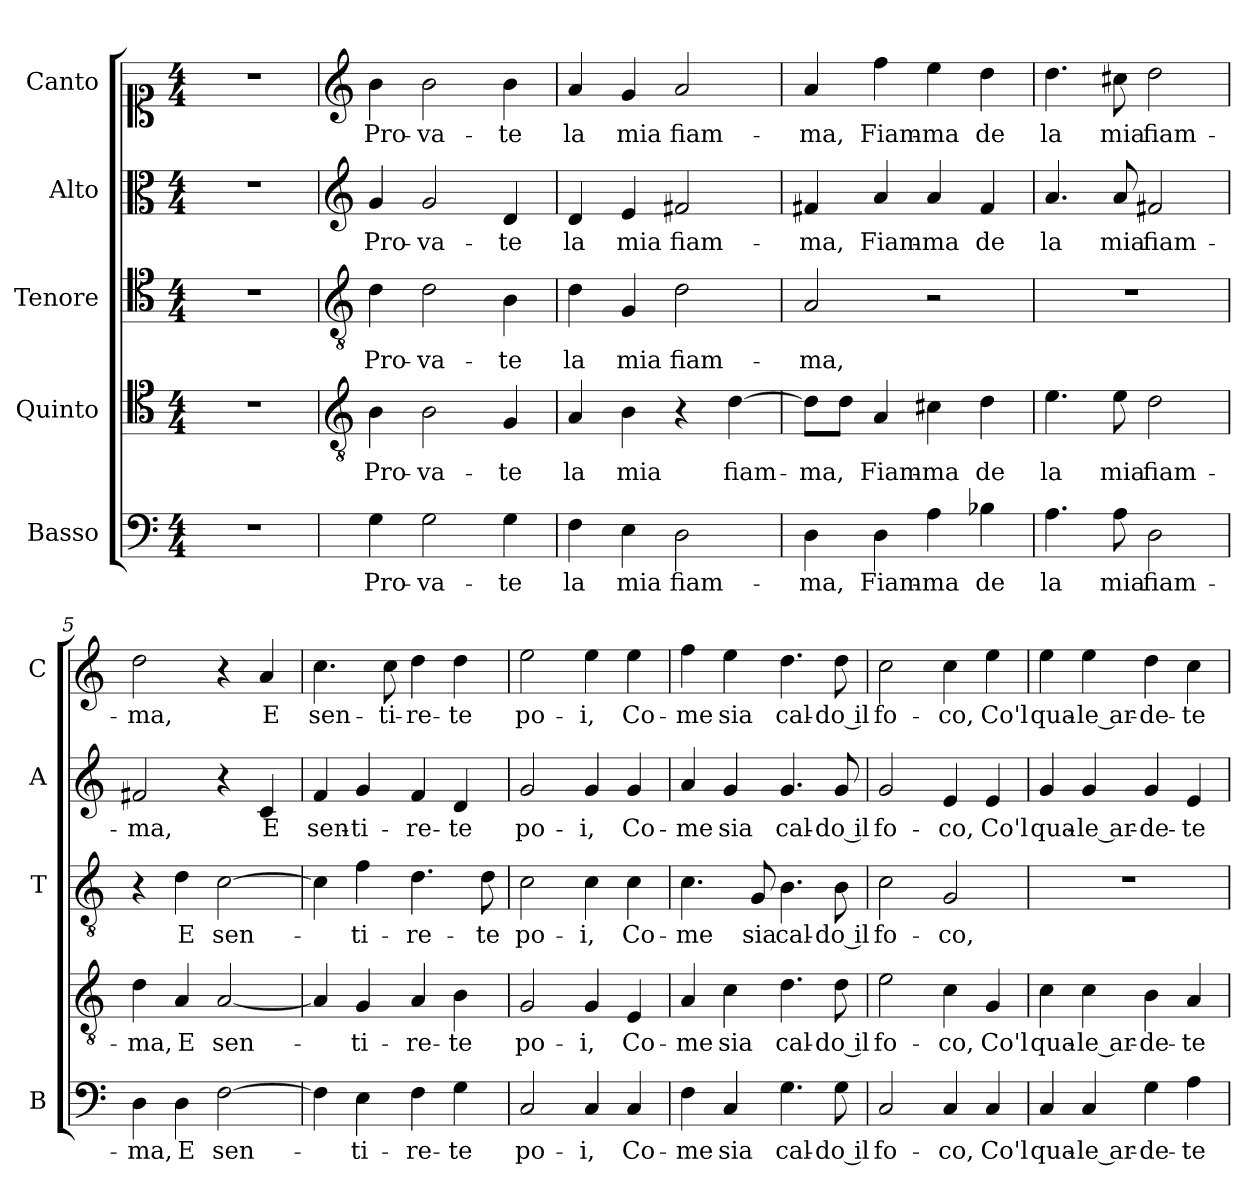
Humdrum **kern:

**kern	**text	**kern	**text	**kern	**text	**kern	**text	**kern	**text
*part5	*part5	*part4	*part4	*part3	*part3	*part2	*part2	*part1	*part1
*staff5	*staff5	*staff4	*staff4	*staff3	*staff3	*staff2	*staff2	*staff1	*staff1
*I"Basso	*	*I"Quinto	*	*I"Tenore	*	*I"Alto	*	*I"Canto	*
*I'B	*	*	*	*I'T	*	*I'A	*	*I'C	*
*clefF4	*	*clefC4	*	*clefC4	*	*clefC3	*	*clefC1	*
*k[]	*	*k[]	*	*k[]	*	*k[]	*	*k[]	*
*C:	*	*C:	*	*C:	*	*C:	*	*C:	*
*M4/4	*	*M4/4	*	*M4/4	*	*M4/4	*	*M4/4	*
=	=	=	=	=	=	=	=	=	=
1r	.	1r	.	1r	.	1r	.	1r	.
=1	=1	=1	=1	=1	=1	=1	=1	=1	=1
*	*	*clefGv2	*	*clefGv2	*	*clefG2	*	*clefG2	*
!	!LO:LY:b	!	!LO:LY:b	!	!LO:LY:b	!	!LO:LY:b	!	!LO:LY:b
4G\	Pro-	4B\	Pro-	4d\	Pro-	4g/	Pro-	4b\	Pro-
!	!LO:LY:b	!	!LO:LY:b	!	!LO:LY:b	!	!LO:LY:b	!	!LO:LY:b
2G\	-va-	2B\	-va-	2d\	-va-	2g/	-va-	2b\	-va-
!	!LO:LY:b	!	!LO:LY:b	!	!LO:LY:b	!	!LO:LY:b	!	!LO:LY:b
4G\	-te	4G/	-te	4B\	-te	4d/	-te	4b\	-te
=2	=2	=2	=2	=2	=2	=2	=2	=2	=2
!	!LO:LY:b	!	!LO:LY:b	!	!LO:LY:b	!	!LO:LY:b	!	!LO:LY:b
4F\	la	4A/	la	4d\	la	4d/	la	4a/	la
!	!LO:LY:b	!	!LO:LY:b	!	!LO:LY:b	!	!LO:LY:b	!	!LO:LY:b
4E\	mia	4B\	mia	4G/	mia	4e/	mia	4g/	mia
!	!LO:LY:b	!	!	!	!LO:LY:b	!	!LO:LY:b	!	!LO:LY:b
2D\	fiam-	4r	.	2d\	fiam-	2f#X/	fiam-	2a/	fiam-
!	!	!	!LO:LY:b	!	!	!	!	!	!
.	.	[4d\	fiam-	.	.	.	.	.	.
=3	=3	=3	=3	=3	=3	=3	=3	=3	=3
!	!LO:LY:b	!	!LO:LY:b	!	!LO:LY:b	!	!LO:LY:b	!	!LO:LY:b
4D\	-ma,	8d\L]	-ma,	2A/	-ma,	4f#X/	-ma,	4a/	-ma,
.	.	8d\J	.	.	.	.	.	.	.
!	!LO:LY:b	!	!LO:LY:b	!	!	!	!LO:LY:b	!	!LO:LY:b
4D\	Fiam-	4A/	Fiam-	.	.	4a/	Fiam-	4ff\	Fiam-
!	!LO:LY:b	!	!LO:LY:b	!	!	!	!LO:LY:b	!	!LO:LY:b
4A\	-ma	4c#X\	-ma	2r	.	4a/	-ma	4ee\	-ma
!	!LO:LY:b	!	!LO:LY:b	!	!	!	!LO:LY:b	!	!LO:LY:b
4B-X\	de	4d\	de	.	.	4f#/	de	4dd\	de
=4	=4	=4	=4	=4	=4	=4	=4	=4	=4
!	!LO:LY:b	!	!LO:LY:b	!	!	!	!LO:LY:b	!	!LO:LY:b
4.A\	la	4.e\	la	1r	.	4.a/	la	4.dd\	la
!	!LO:LY:b	!	!LO:LY:b	!	!	!	!LO:LY:b	!	!LO:LY:b
8A\	mia	8e\	mia	.	.	8a/	mia	8cc#X\	mia
!	!LO:LY:b	!	!LO:LY:b	!	!	!	!LO:LY:b	!	!LO:LY:b
2D\	fiam-	2d\	fiam-	.	.	2f#X/	fiam-	2dd\	fiam-
=5	=5	=5	=5	=5	=5	=5	=5	=5	=5
!	!LO:LY:b	!	!LO:LY:b	!	!	!	!LO:LY:b	!	!LO:LY:b
4D\	-ma,	4d\	-ma,	4r	.	2f#X/	-ma,	2dd\	-ma,
!	!LO:LY:b	!	!LO:LY:b	!	!LO:LY:b	!	!	!	!
4D\	E	4A/	E	4d\	E	.	.	.	.
!	!LO:LY:b	!	!LO:LY:b	!	!LO:LY:b	!	!	!	!
[2F\	sen-	[2A/	sen-	[2c\	sen-	4r	.	4r	.
!	!	!	!	!	!	!	!LO:LY:b	!	!LO:LY:b
.	.	.	.	.	.	4c/	E	4a/	E
=6	=6	=6	=6	=6	=6	=6	=6	=6	=6
!	!	!	!	!	!	!	!LO:LY:b	!	!LO:LY:b
4F\]	.	4A/]	.	4c\]	.	4f/	sen-	4.cc\	sen-
!	!LO:LY:b	!	!LO:LY:b	!	!LO:LY:b	!	!LO:LY:b	!	!
4E\	-ti-	4G/	-ti-	4f\	-ti-	4g/	-ti-	.	.
!	!	!	!	!	!	!	!	!	!LO:LY:b
.	.	.	.	.	.	.	.	8cc\	-ti-
!	!LO:LY:b	!	!LO:LY:b	!	!LO:LY:b	!	!LO:LY:b	!	!LO:LY:b
4F\	-re-	4A/	-re-	4.d\	-re-	4f/	-re-	4dd\	-re-
!	!LO:LY:b	!	!LO:LY:b	!	!	!	!LO:LY:b	!	!LO:LY:b
4G\	-te	4B\	-te	.	.	4d/	-te	4dd\	-te
!	!	!	!	!	!LO:LY:b	!	!	!	!
.	.	.	.	8d\	-te	.	.	.	.
!!LO:LB:g=z
=7	=7	=7	=7	=7	=7	=7	=7	=7	=7
!	!LO:LY:b	!	!LO:LY:b	!	!LO:LY:b	!	!LO:LY:b	!	!LO:LY:b
2C/	po-	2G/	po-	2c\	po-	2g/	po-	2ee\	po-
!	!LO:LY:b	!	!LO:LY:b	!	!LO:LY:b	!	!LO:LY:b	!	!LO:LY:b
4C/	-i,	4G/	-i,	4c\	-i,	4g/	-i,	4ee\	-i,
!	!LO:LY:b	!	!LO:LY:b	!	!LO:LY:b	!	!LO:LY:b	!	!LO:LY:b
4C/	Co-	4E/	Co-	4c\	Co-	4g/	Co-	4ee\	Co-
=8	=8	=8	=8	=8	=8	=8	=8	=8	=8
!	!LO:LY:b	!	!LO:LY:b	!	!LO:LY:b	!	!LO:LY:b	!	!LO:LY:b
4F\	-me	4A/	-me	4.c\	-me	4a/	-me	4ff\	-me
!	!LO:LY:b	!	!LO:LY:b	!	!	!	!LO:LY:b	!	!LO:LY:b
4C/	sia	4c\	sia	.	.	4g/	sia	4ee\	sia
!	!	!	!	!	!LO:LY:b	!	!	!	!
.	.	.	.	8G/	sia	.	.	.	.
!	!LO:LY:b	!	!LO:LY:b	!	!LO:LY:b	!	!LO:LY:b	!	!LO:LY:b
4.G\	cal-	4.d\	cal-	4.B\	cal-	4.g/	cal-	4.dd\	cal-
!	!LO:LY:b	!	!LO:LY:b	!	!LO:LY:b	!	!LO:LY:b	!	!LO:LY:b
8G\	-do il	8d\	-do il	8B\	-do il	8g/	-do il	8dd\	-do il
=9	=9	=9	=9	=9	=9	=9	=9	=9	=9
!	!LO:LY:b	!	!LO:LY:b	!	!LO:LY:b	!	!LO:LY:b	!	!LO:LY:b
2C/	fo-	2e\	fo-	2c\	fo-	2g/	fo-	2cc\	fo-
!	!LO:LY:b	!	!LO:LY:b	!	!LO:LY:b	!	!LO:LY:b	!	!LO:LY:b
4C/	-co,	4c\	-co,	2G/	-co,	4e/	-co,	4cc\	-co,
!	!LO:LY:b	!	!LO:LY:b	!	!	!	!LO:LY:b	!	!LO:LY:b
4C/	Co'l	4G/	Co'l	.	.	4e/	Co'l	4ee\	Co'l
=10	=10	=10	=10	=10	=10	=10	=10	=10	=10
!	!LO:LY:b	!	!LO:LY:b	!	!	!	!LO:LY:b	!	!LO:LY:b
4C/	qua-	4c\	qua-	1r	.	4g/	qua-	4ee\	qua-
!	!LO:LY:b	!	!LO:LY:b	!	!	!	!LO:LY:b	!	!LO:LY:b
4C/	-le ar-	4c\	-le ar-	.	.	4g/	-le ar-	4ee\	-le ar-
!	!LO:LY:b	!	!LO:LY:b	!	!	!	!LO:LY:b	!	!LO:LY:b
4G\	-de-	4B\	-de-	.	.	4g/	-de-	4dd\	-de-
!	!LO:LY:b	!	!LO:LY:b	!	!	!	!LO:LY:b	!	!LO:LY:b
4A\	-te	4A/	-te	.	.	4e/	-te	4cc\	-te
=	=	=	=	=	=	=	=	=	=
*-	*-	*-	*-	*-	*-	*-	*-	*-	*-
